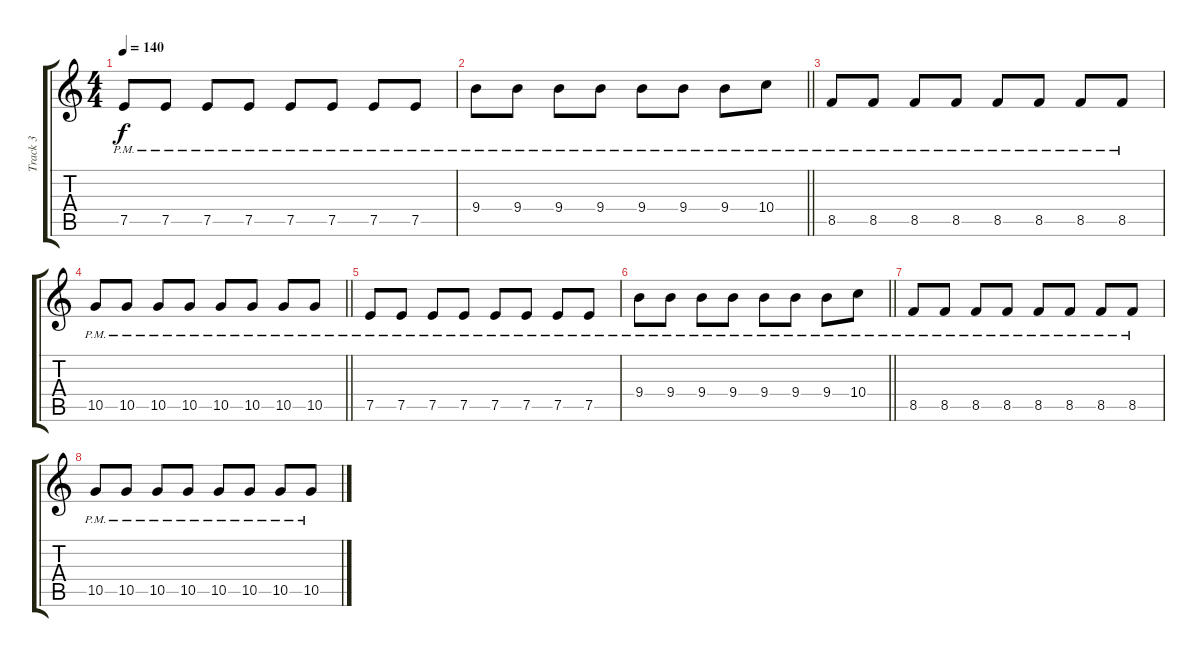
\track ("Track 3" "Track 3") {instrument distortionguitar}
\staff {score tabs}
\tuning (E4 B3 G3 D3 A2 D2) {hide}
\ts (4 4)
\tempo 140
\clef g2
\ks c
7.5{pm}.8{dy f} 7.5{pm}.8 7.5{pm}.8 7.5{pm}.8 7.5{pm}.8 7.5{pm}.8 7.5{pm}.8 7.5{pm}.8 |
\barLineRight lightlight
9.4{pm}.8 9.4{pm}.8 9.4{pm}.8 9.4{pm}.8 9.4{pm}.8 9.4{pm}.8 9.4{pm}.8 10.4{pm}.8 |
8.5{pm}.8 8.5{pm}.8 8.5{pm}.8 8.5{pm}.8 8.5{pm}.8 8.5{pm}.8 8.5{pm}.8 8.5{pm}.8 |
\barLineRight lightlight
10.5{pm}.8 10.5{pm}.8 10.5{pm}.8 10.5{pm}.8 10.5{pm}.8 10.5{pm}.8 10.5{pm}.8 10.5{pm}.8 |
7.5{pm}.8 7.5{pm}.8 7.5{pm}.8 7.5{pm}.8 7.5{pm}.8 7.5{pm}.8 7.5{pm}.8 7.5{pm}.8 |
\barLineRight lightlight
9.4{pm}.8 9.4{pm}.8 9.4{pm}.8 9.4{pm}.8 9.4{pm}.8 9.4{pm}.8 9.4{pm}.8 10.4{pm}.8 |
8.5{pm}.8 8.5{pm}.8 8.5{pm}.8 8.5{pm}.8 8.5{pm}.8 8.5{pm}.8 8.5{pm}.8 8.5{pm}.8 |
10.5{pm}.8 10.5{pm}.8 10.5{pm}.8 10.5{pm}.8 10.5{pm}.8 10.5{pm}.8 10.5{pm}.8 10.5{pm}.8
